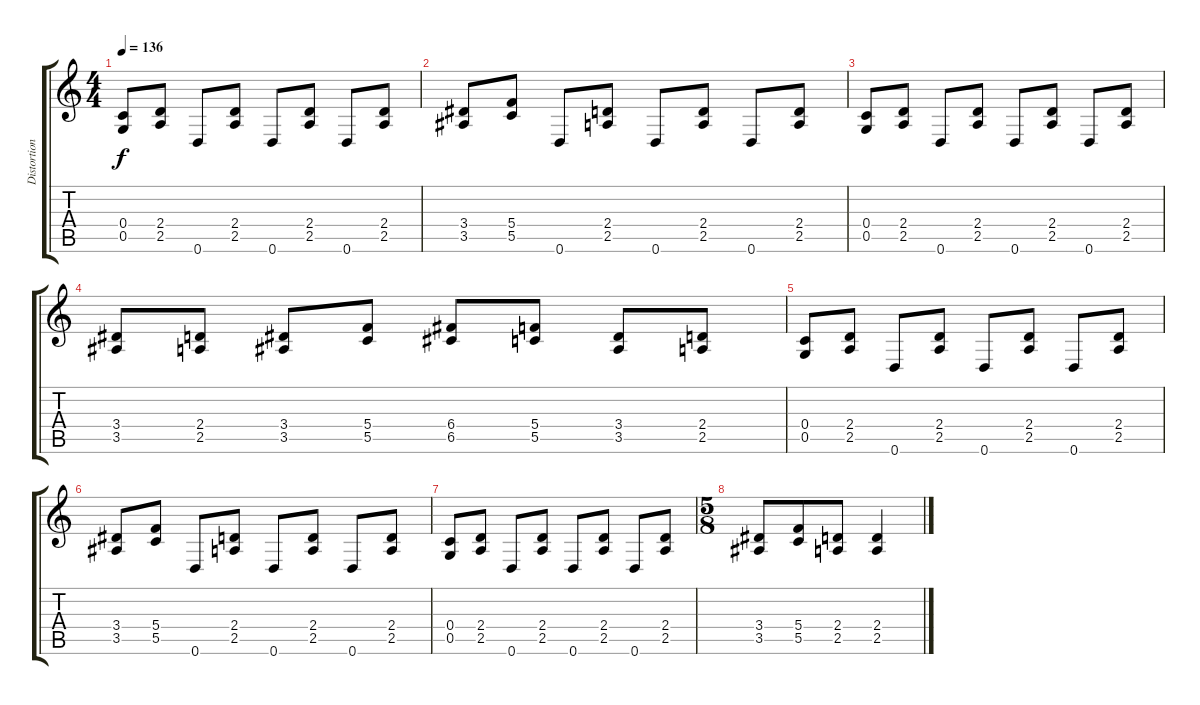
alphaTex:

\track ("Distortion Guitar 2" "Distortion") {instrument distortionguitar}
\staff {score tabs}
\tuning (D4 A3 F3 C3 G2 D2) {hide}
\ts (4 4)
\tempo 136
\clef g2
\ks c
(0.4 0.5).8{dy f} (2.4 2.5).8 0.6.8 (2.4 2.5).8 0.6.8 (2.4 2.5).8 0.6.8 (2.4 2.5).8 |
(3.4 3.5).8 (5.4 5.5).8 0.6.8 (2.4 2.5).8 0.6.8 (2.4 2.5).8 0.6.8 (2.4 2.5).8 |
(0.4 0.5).8 (2.4 2.5).8 0.6.8 (2.4 2.5).8 0.6.8 (2.4 2.5).8 0.6.8 (2.4 2.5).8 |
(3.4 3.5).8 (2.4 2.5).8 (3.4 3.5).8 (5.4 5.5).8 (6.4 6.5).8 (5.4 5.5).8 (3.4 3.5).8 (2.4 2.5).8 |
(0.4 0.5).8 (2.4 2.5).8 0.6.8 (2.4 2.5).8 0.6.8 (2.4 2.5).8 0.6.8 (2.4 2.5).8 |
(3.4 3.5).8 (5.4 5.5).8 0.6.8 (2.4 2.5).8 0.6.8 (2.4 2.5).8 0.6.8 (2.4 2.5).8 |
(0.4 0.5).8 (2.4 2.5).8 0.6.8 (2.4 2.5).8 0.6.8 (2.4 2.5).8 0.6.8 (2.4 2.5).8 |
\ts (5 8)
(3.4 3.5).8 (5.4 5.5).8 (2.4 2.5).8 (2.4 2.5).4
